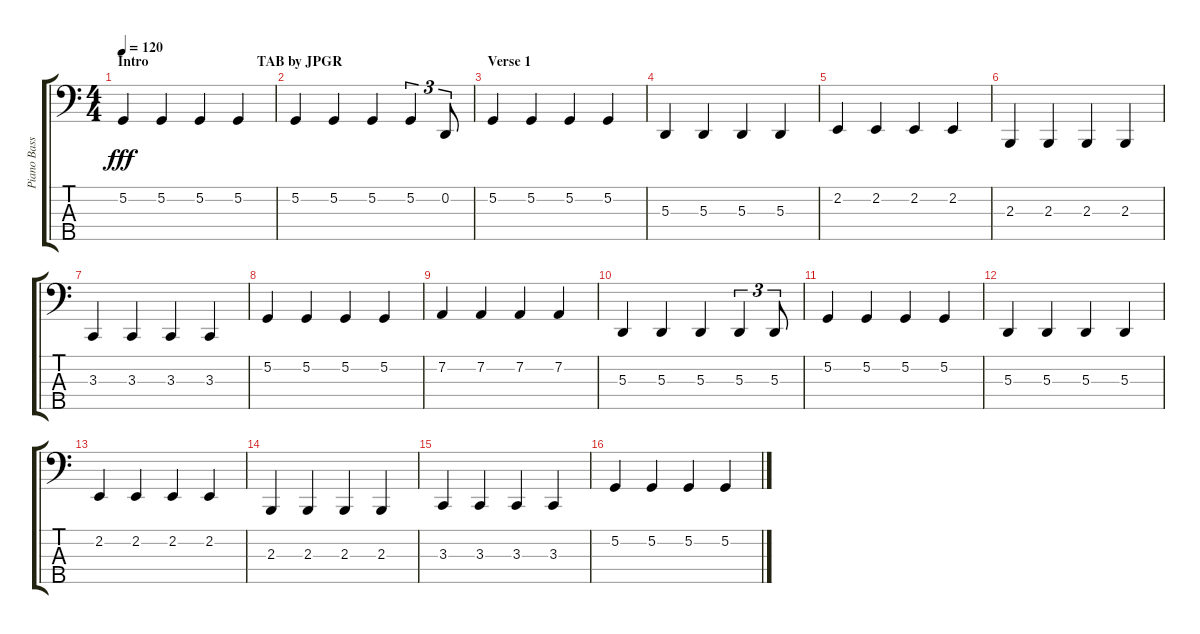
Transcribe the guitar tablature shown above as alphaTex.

\track ("Piano Bass" "Piano Bass") {instrument acousticgrandpiano}
\staff {score tabs}
\tuning (G2 D2 A1 E1 B0) {hide}
\ts (4 4)
\section ("" "Intro                               TAB by JPGR")
\tempo 120
\clef f4
\ks c
5.2.4{dy fff instrument acousticgrandpiano} 5.2.4 5.2.4 5.2.4 |
5.2.4 5.2.4 5.2.4 5.2.4{tu (3 2)} 0.2.8{tu (3 2)} |
\section ("" "Verse 1")
5.2.4 5.2.4 5.2.4 5.2.4 |
5.3.4 5.3.4 5.3.4 5.3.4 |
2.2.4 2.2.4 2.2.4 2.2.4 |
2.3.4 2.3.4 2.3.4 2.3.4 |
3.3.4 3.3.4 3.3.4 3.3.4 |
5.2.4 5.2.4 5.2.4 5.2.4 |
7.2.4 7.2.4 7.2.4 7.2.4 |
5.3.4 5.3.4 5.3.4 5.3.4{tu (3 2)} 5.3.8{tu (3 2)} |
5.2.4 5.2.4 5.2.4 5.2.4 |
5.3.4 5.3.4 5.3.4 5.3.4 |
2.2.4 2.2.4 2.2.4 2.2.4 |
2.3.4 2.3.4 2.3.4 2.3.4 |
3.3.4 3.3.4 3.3.4 3.3.4 |
5.2.4 5.2.4 5.2.4 5.2.4
